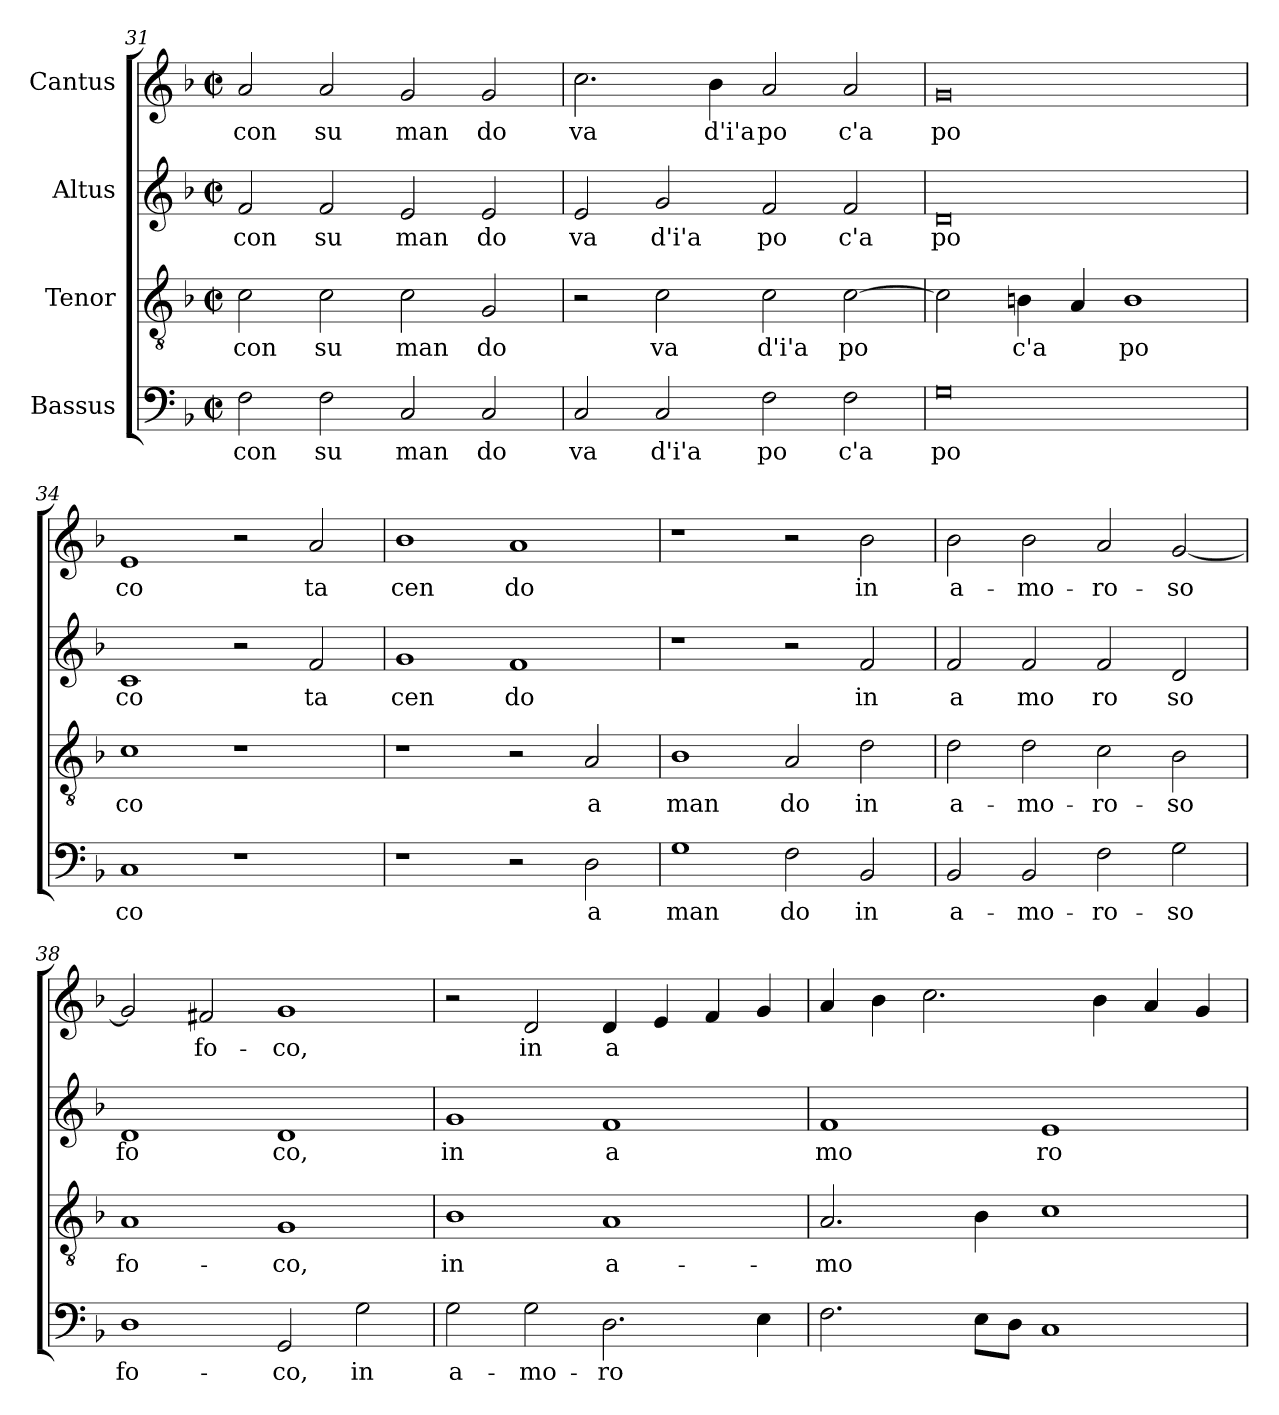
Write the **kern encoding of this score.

**kern	**text	**kern	**text	**kern	**text	**kern	**text
*part4	*part4	*part3	*part3	*part2	*part2	*part1	*part1
*staff4	*staff4	*staff3	*staff3	*staff2	*staff2	*staff1	*staff1
*I"Bassus	*	*I"Tenor	*	*I"Altus	*	*I"Cantus	*
!!LO:LB:g=z
*clefF4	*	*clefGv2	*	*clefG2	*	*clefG2	*
*k[b-]	*	*k[b-]	*	*k[b-]	*	*k[b-]	*
*F:	*	*F:	*	*F:	*	*F:	*
*M2/2	*	*M2/2	*	*M2/2	*	*M2/2	*
*met(c|)	*	*met(c|)	*	*met(c|)	*	*met(c|)	*
=31	=31	=31	=31	=31	=31	=31	=31
!	!LO:LY:b:cj	!	!LO:LY:b:cj	!	!LO:LY:b:cj	!	!LO:LY:b:cj
2F\	con	2c\	con	2f/	con	2a/	con
!	!LO:LY:b:cj	!	!LO:LY:b:cj	!	!LO:LY:b:cj	!	!LO:LY:b:cj
2F\	su	2c\	su	2f/	su	2a/	su
!	!LO:LY:b:cj	!	!LO:LY:b:cj	!	!LO:LY:b:cj	!	!LO:LY:b:cj
2C/	man	2c\	man	2e/	man	2g/	man
!	!LO:LY:b:cj	!	!LO:LY:b:cj	!	!LO:LY:b:cj	!	!LO:LY:b:cj
2C/	do	2G/	do	2e/	do	2g/	do
=32	=32	=32	=32	=32	=32	=32	=32
!	!LO:LY:b:cj	!	!	!	!LO:LY:b:cj	!	!LO:LY:b:cj
2C/	va	2r	.	2e/	va	2.cc\	va
!	!LO:LY:b:cj	!	!LO:LY:b:cj	!	!LO:LY:b:cj	!	!
2C/	d'i'a	2c\	va	2g/	d'i'a	.	.
!	!	!	!	!	!	!	!LO:LY:b:cj
.	.	.	.	.	.	4b-\	d'i'a
!	!LO:LY:b:cj	!	!LO:LY:b:cj	!	!LO:LY:b:cj	!	!LO:LY:b:cj
2F\	po	2c\	d'i'a	2f/	po	2a/	po
!	!LO:LY:b:cj	!	!LO:LY:b:cj	!	!LO:LY:b:cj	!	!LO:LY:b:cj
2F\	c'a	[>2c\	po	2f/	c'a	2a/	c'a
=33	=33	=33	=33	=33	=33	=33	=33
!	!LO:LY:b:cj	!	!LO:LY:b:cj	!	!LO:LY:b:cj	!	!LO:LY:b:cj
0G	po	2c\]	.	0d	po	0g	po
!	!	!	!LO:LY:b:cj	!	!	!	!
.	.	4B\	c'a	.	.	.	.
!	!	!	!LO:LY:b:cj	!	!	!	!
.	.	4A/	.	.	.	.	.
!	!	!	!LO:LY:b:cj	!	!	!	!
.	.	1B	po	.	.	.	.
=34	=34	=34	=34	=34	=34	=34	=34
!	!LO:LY:b:cj	!	!LO:LY:b:cj	!	!LO:LY:b:cj	!	!LO:LY:b:cj
1C	co	1c	co	1c	co	1e	co
1r	.	1r	.	2r	.	2r	.
!	!	!	!	!	!LO:LY:b:cj	!	!LO:LY:b:cj
.	.	.	.	2f/	ta	2a/	ta
=35	=35	=35	=35	=35	=35	=35	=35
!	!	!	!	!	!LO:LY:b:cj	!	!LO:LY:b:cj
1r	.	1r	.	1g	cen	1b-	cen
!	!	!	!	!	!LO:LY:b:cj	!	!LO:LY:b:cj
2r	.	2r	.	1f	do	1a	do
!	!LO:LY:b:cj	!	!LO:LY:b:cj	!	!	!	!
2D\	a	2A/	a	.	.	.	.
=36	=36	=36	=36	=36	=36	=36	=36
!	!LO:LY:b:cj	!	!LO:LY:b:cj	!	!	!	!
1G	man	1B-	man	1r	.	1r	.
!	!LO:LY:b:cj	!	!LO:LY:b:cj	!	!	!	!
2F\	do	2A/	do	2r	.	2r	.
!	!LO:LY:b:cj	!	!LO:LY:b:cj	!	!LO:LY:b:cj	!	!LO:LY:b:cj
2BB-/	in	2d\	in	2f/	in	2b-\	in
!!LO:LB:g=z
=37	=37	=37	=37	=37	=37	=37	=37
!	!LO:LY:b:cj	!	!LO:LY:b:cj	!	!LO:LY:b:cj	!	!LO:LY:b:cj
2BB-/	a-	2d\	a-	2f/	a	2b-\	a-
!	!LO:LY:b:cj	!	!LO:LY:b:cj	!	!LO:LY:b:cj	!	!LO:LY:b:cj
2BB-/	-mo-	2d\	-mo-	2f/	mo	2b-\	-mo-
!	!LO:LY:b:cj	!	!LO:LY:b:cj	!	!LO:LY:b:cj	!	!LO:LY:b:cj
2F\	-ro-	2c\	-ro-	2f/	ro	2a/	-ro-
!	!LO:LY:b:cj	!	!LO:LY:b:cj	!	!LO:LY:b:cj	!	!LO:LY:b:cj
2G\	-so	2B-\	-so	2d/	so	[<2g/	-so
=38	=38	=38	=38	=38	=38	=38	=38
!	!LO:LY:b:cj	!	!LO:LY:b:cj	!	!LO:LY:b:cj	!	!LO:LY:b:cj
1D	fo-	1A	fo-	1d	fo	2g/]	.
!	!	!	!	!	!	!	!LO:LY:b:cj
.	.	.	.	.	.	2f#/	fo-
!	!LO:LY:b:cj	!	!LO:LY:b:cj	!	!LO:LY:b:cj	!	!LO:LY:b:cj
2GG/	-co,	1G	-co,	1d	co,	1g	-co,
!	!LO:LY:b:cj	!	!	!	!	!	!
2G\	in	.	.	.	.	.	.
=39	=39	=39	=39	=39	=39	=39	=39
!	!LO:LY:b:cj	!	!LO:LY:b:cj	!	!LO:LY:b:cj	!	!
2G\	a-	1B-	in	1g	in	2r	.
!	!LO:LY:b:cj	!	!	!	!	!	!LO:LY:b:cj
2G\	-mo-	.	.	.	.	2d/	in
!	!LO:LY:b:cj	!	!LO:LY:b:cj	!	!LO:LY:b:cj	!	!LO:LY:b:cj
2.D\	-ro-	1A	a-	1f	a	4d/	a-
!	!	!	!	!	!	!	!LO:LY:b:cj
.	.	.	.	.	.	4e/	--
!	!	!	!	!	!	!	!LO:LY:b:cj
.	.	.	.	.	.	4f/	--
!	!LO:LY:b:cj	!	!	!	!	!	!LO:LY:b:cj
4E\	--	.	.	.	.	4g/	--
=40	=40	=40	=40	=40	=40	=40	=40
!	!LO:LY:b:cj	!	!LO:LY:b:cj	!	!LO:LY:b:cj	!	!LO:LY:b:cj
2.F\	--	2.A/	-mo-	1f	mo	4a/	--
!	!	!	!	!	!	!	!LO:LY:b:cj
.	.	.	.	.	.	4b-\	--
!	!	!	!	!	!	!	!LO:LY:b:cj
.	.	.	.	.	.	2.cc\	--
!	!LO:LY:b:cj	!	!LO:LY:b:cj	!	!	!	!
8E\L	--	4B-\	--	.	.	.	.
!	!LO:LY:b:cj	!	!	!	!	!	!
8D\J	--	.	.	.	.	.	.
!	!LO:LY:b:cj	!	!LO:LY:b:cj	!	!LO:LY:b:cj	!	!
1C	--	1c	--	1e	ro	.	.
!	!	!	!	!	!	!	!LO:LY:b:cj
.	.	.	.	.	.	4b-\	--
!	!	!	!	!	!	!	!LO:LY:b:cj
.	.	.	.	.	.	4a/	--
!	!	!	!	!	!	!	!LO:LY:b:cj
.	.	.	.	.	.	4g/	--
=	=	=	=	=	=	=	=
*-	*-	*-	*-	*-	*-	*-	*-
